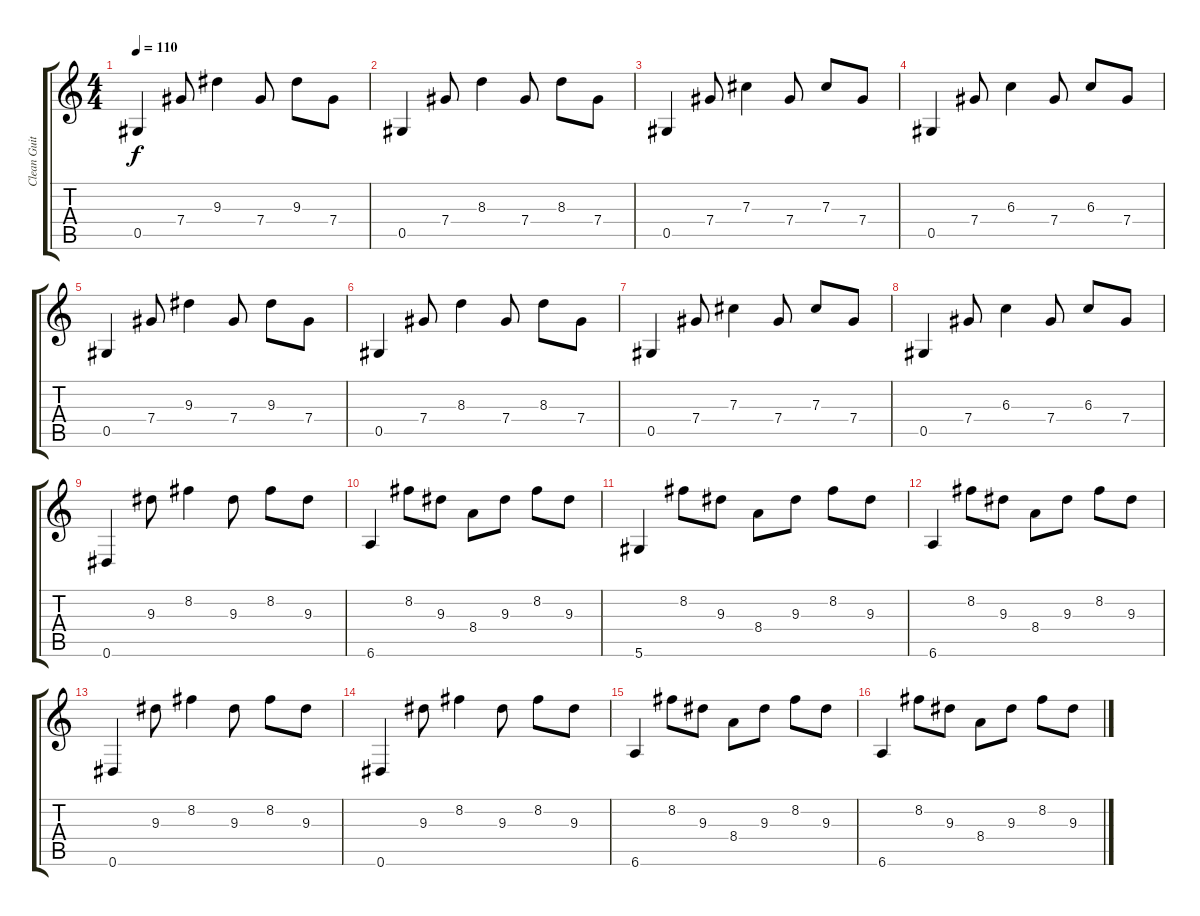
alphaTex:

\track ("Clean Guitar" "Clean Guit") {instrument acousticguitarsteel}
\staff {score tabs}
\tuning (Eb4 Bb3 Gb3 Db3 Ab2 Eb2) {hide}
\ts (4 4)
\tempo 110
\clef g2
\ks c
0.5.4{dy f instrument acousticguitarsteel} 7.4.8 9.3.4 7.4.8 9.3.8 7.4.8 |
0.5.4 7.4.8 8.3.4 7.4.8 8.3.8 7.4.8 |
0.5.4 7.4.8 7.3.4 7.4.8 7.3.8 7.4.8 |
0.5.4 7.4.8 6.3.4 7.4.8 6.3.8 7.4.8 |
0.5.4 7.4.8 9.3.4 7.4.8 9.3.8 7.4.8 |
0.5.4 7.4.8 8.3.4 7.4.8 8.3.8 7.4.8 |
0.5.4 7.4.8 7.3.4 7.4.8 7.3.8 7.4.8 |
0.5.4 7.4.8 6.3.4 7.4.8 6.3.8 7.4.8 |
0.6.4 9.3.8 8.2.4 9.3.8 8.2.8 9.3.8 |
6.6.4 8.2.8 9.3.8 8.4.8 9.3.8 8.2.8 9.3.8 |
5.6.4 8.2.8 9.3.8 8.4.8 9.3.8 8.2.8 9.3.8 |
6.6.4 8.2.8 9.3.8 8.4.8 9.3.8 8.2.8 9.3.8 |
0.6.4 9.3.8 8.2.4 9.3.8 8.2.8 9.3.8 |
0.6.4 9.3.8 8.2.4 9.3.8 8.2.8 9.3.8 |
6.6.4 8.2.8 9.3.8 8.4.8 9.3.8 8.2.8 9.3.8 |
6.6.4 8.2.8 9.3.8 8.4.8 9.3.8 8.2.8 9.3.8
